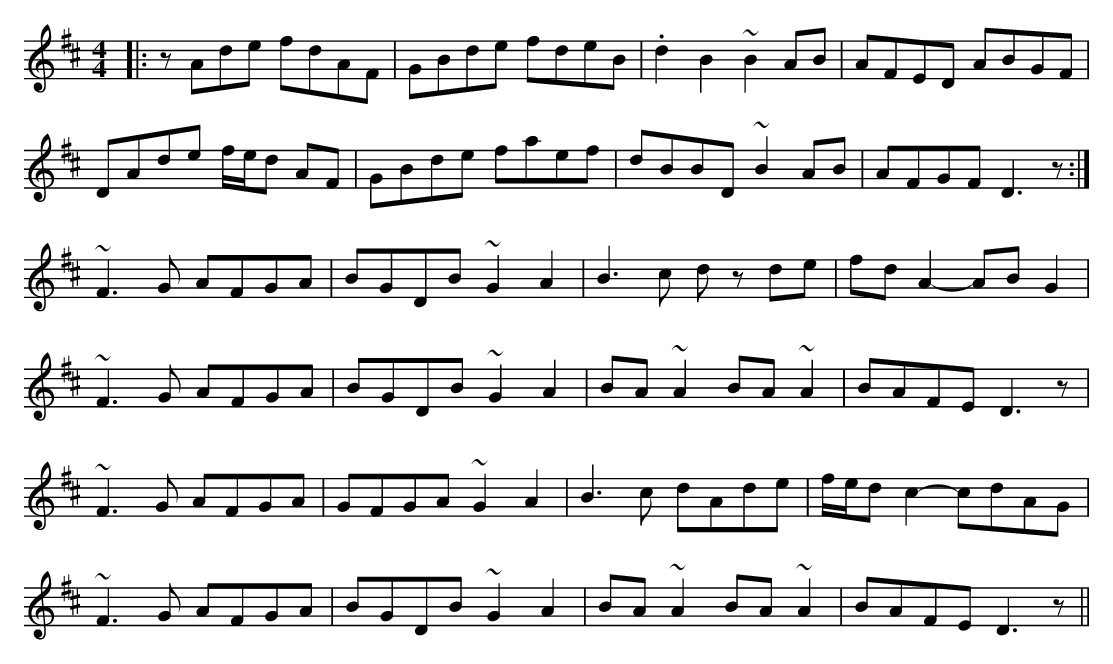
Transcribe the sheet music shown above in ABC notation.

X:1
M:4/4
K:D
|:zAde fdAF|GBde fdeB|.d2B2 ~B2AB|AFED ABGF|
DAde f/e/d AF|GBde faef|dBBD ~B2AB|AFGF D3z:|
~F3G AFGA|BGDB ~G2A2|B3c dz de|fdA2- ABG2|
~F3G AFGA|BGDB ~G2A2|BA~A2 BA~A2|BAFE D3z|
~F3G AFGA|GFGA ~G2A2|B3c dAde|f/e/d c2- cdAG|
~F3G AFGA|BGDB ~G2A2|BA~A2 BA~A2|BAFE D3z||
